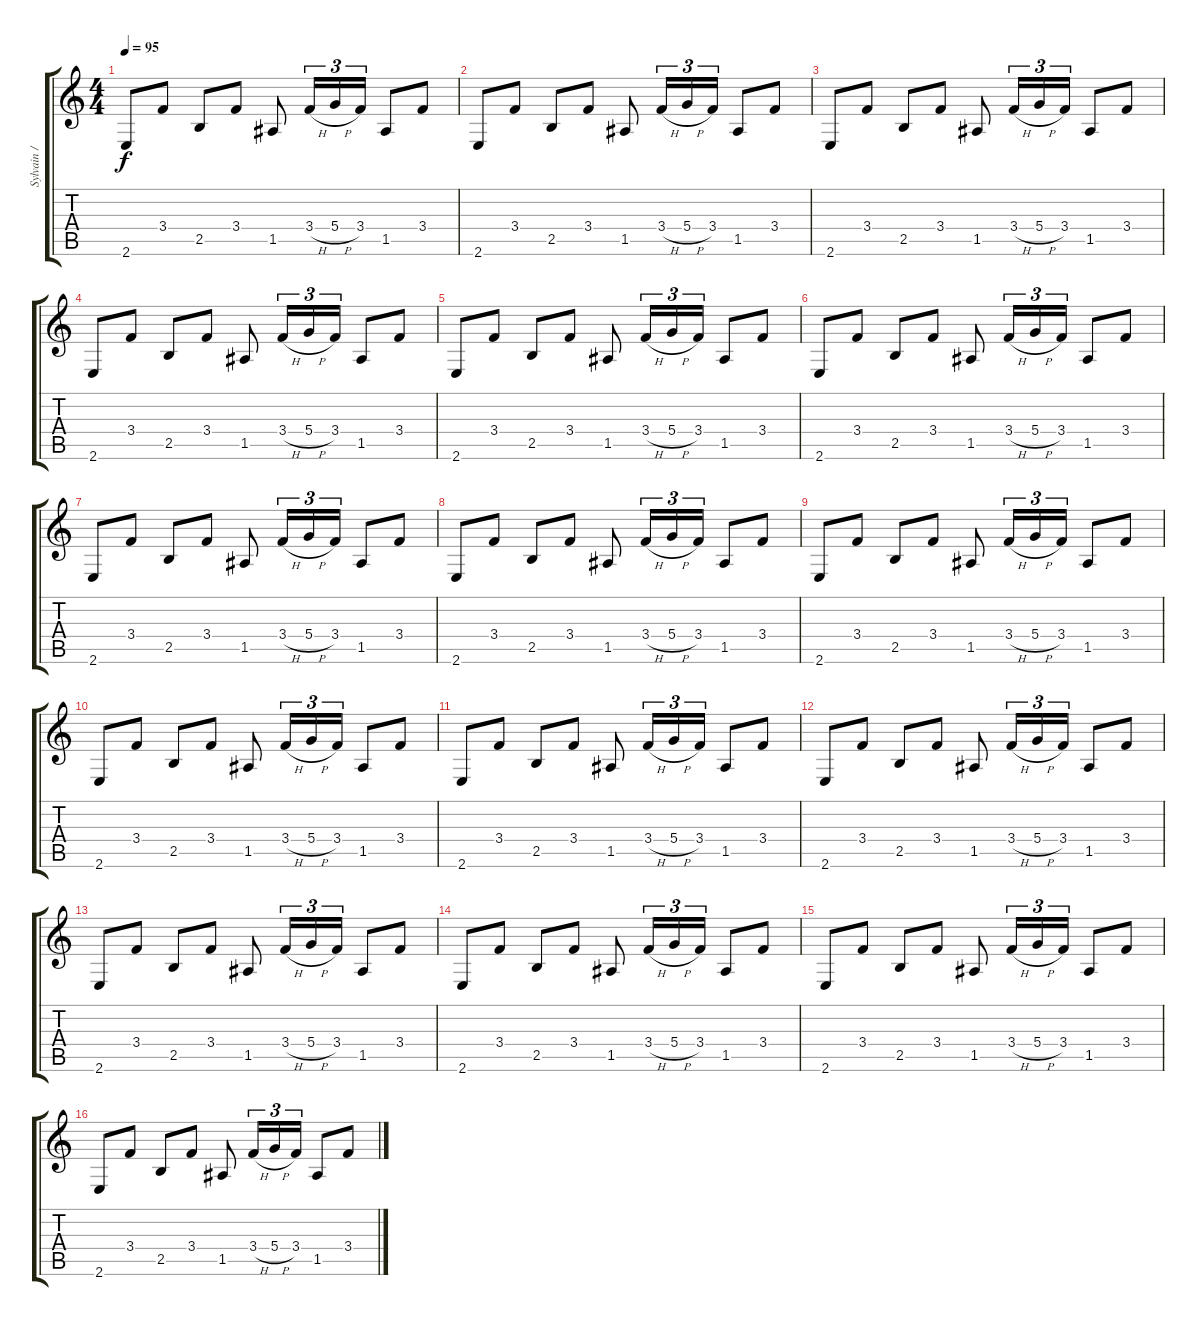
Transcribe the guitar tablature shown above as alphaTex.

\track ("Sylvain / guitar 1" "Sylvain / ") {instrument electricguitarclean}
\staff {score tabs}
\tuning (E4 B3 G3 D3 A2 D2) {hide}
\ts (4 4)
\tempo 95
\clef g2
\ks c
2.6.8{dy f volume 13 instrument electricguitarclean} 3.4.8 2.5.8 3.4.8 1.5.8 3.4{h}.16{tu (3 2)} 5.4{h}.16{tu (3 2)} 3.4.16{tu (3 2)} 1.5.8 3.4.8 |
2.6.8 3.4.8 2.5.8 3.4.8 1.5.8 3.4{h}.16{tu (3 2)} 5.4{h}.16{tu (3 2)} 3.4.16{tu (3 2)} 1.5.8 3.4.8 |
2.6.8 3.4.8 2.5.8 3.4.8 1.5.8 3.4{h}.16{tu (3 2)} 5.4{h}.16{tu (3 2)} 3.4.16{tu (3 2)} 1.5.8 3.4.8 |
2.6.8 3.4.8 2.5.8 3.4.8 1.5.8 3.4{h}.16{tu (3 2)} 5.4{h}.16{tu (3 2)} 3.4.16{tu (3 2)} 1.5.8 3.4.8 |
2.6.8 3.4.8 2.5.8 3.4.8 1.5.8 3.4{h}.16{tu (3 2)} 5.4{h}.16{tu (3 2)} 3.4.16{tu (3 2)} 1.5.8 3.4.8 |
2.6.8 3.4.8 2.5.8 3.4.8 1.5.8 3.4{h}.16{tu (3 2)} 5.4{h}.16{tu (3 2)} 3.4.16{tu (3 2)} 1.5.8 3.4.8 |
2.6.8 3.4.8 2.5.8 3.4.8 1.5.8 3.4{h}.16{tu (3 2)} 5.4{h}.16{tu (3 2)} 3.4.16{tu (3 2)} 1.5.8 3.4.8 |
2.6.8 3.4.8 2.5.8 3.4.8 1.5.8 3.4{h}.16{tu (3 2)} 5.4{h}.16{tu (3 2)} 3.4.16{tu (3 2)} 1.5.8 3.4.8 |
2.6.8 3.4.8 2.5.8 3.4.8 1.5.8 3.4{h}.16{tu (3 2)} 5.4{h}.16{tu (3 2)} 3.4.16{tu (3 2)} 1.5.8 3.4.8 |
2.6.8 3.4.8 2.5.8 3.4.8 1.5.8 3.4{h}.16{tu (3 2)} 5.4{h}.16{tu (3 2)} 3.4.16{tu (3 2)} 1.5.8 3.4.8 |
2.6.8 3.4.8 2.5.8 3.4.8 1.5.8 3.4{h}.16{tu (3 2)} 5.4{h}.16{tu (3 2)} 3.4.16{tu (3 2)} 1.5.8 3.4.8 |
2.6.8 3.4.8 2.5.8 3.4.8 1.5.8 3.4{h}.16{tu (3 2)} 5.4{h}.16{tu (3 2)} 3.4.16{tu (3 2)} 1.5.8 3.4.8 |
2.6.8 3.4.8 2.5.8 3.4.8 1.5.8 3.4{h}.16{tu (3 2)} 5.4{h}.16{tu (3 2)} 3.4.16{tu (3 2)} 1.5.8 3.4.8 |
2.6.8 3.4.8 2.5.8 3.4.8 1.5.8 3.4{h}.16{tu (3 2)} 5.4{h}.16{tu (3 2)} 3.4.16{tu (3 2)} 1.5.8 3.4.8 |
2.6.8 3.4.8 2.5.8 3.4.8 1.5.8 3.4{h}.16{tu (3 2)} 5.4{h}.16{tu (3 2)} 3.4.16{tu (3 2)} 1.5.8 3.4.8 |
2.6.8 3.4.8 2.5.8 3.4.8 1.5.8 3.4{h}.16{tu (3 2)} 5.4{h}.16{tu (3 2)} 3.4.16{tu (3 2)} 1.5.8 3.4.8
